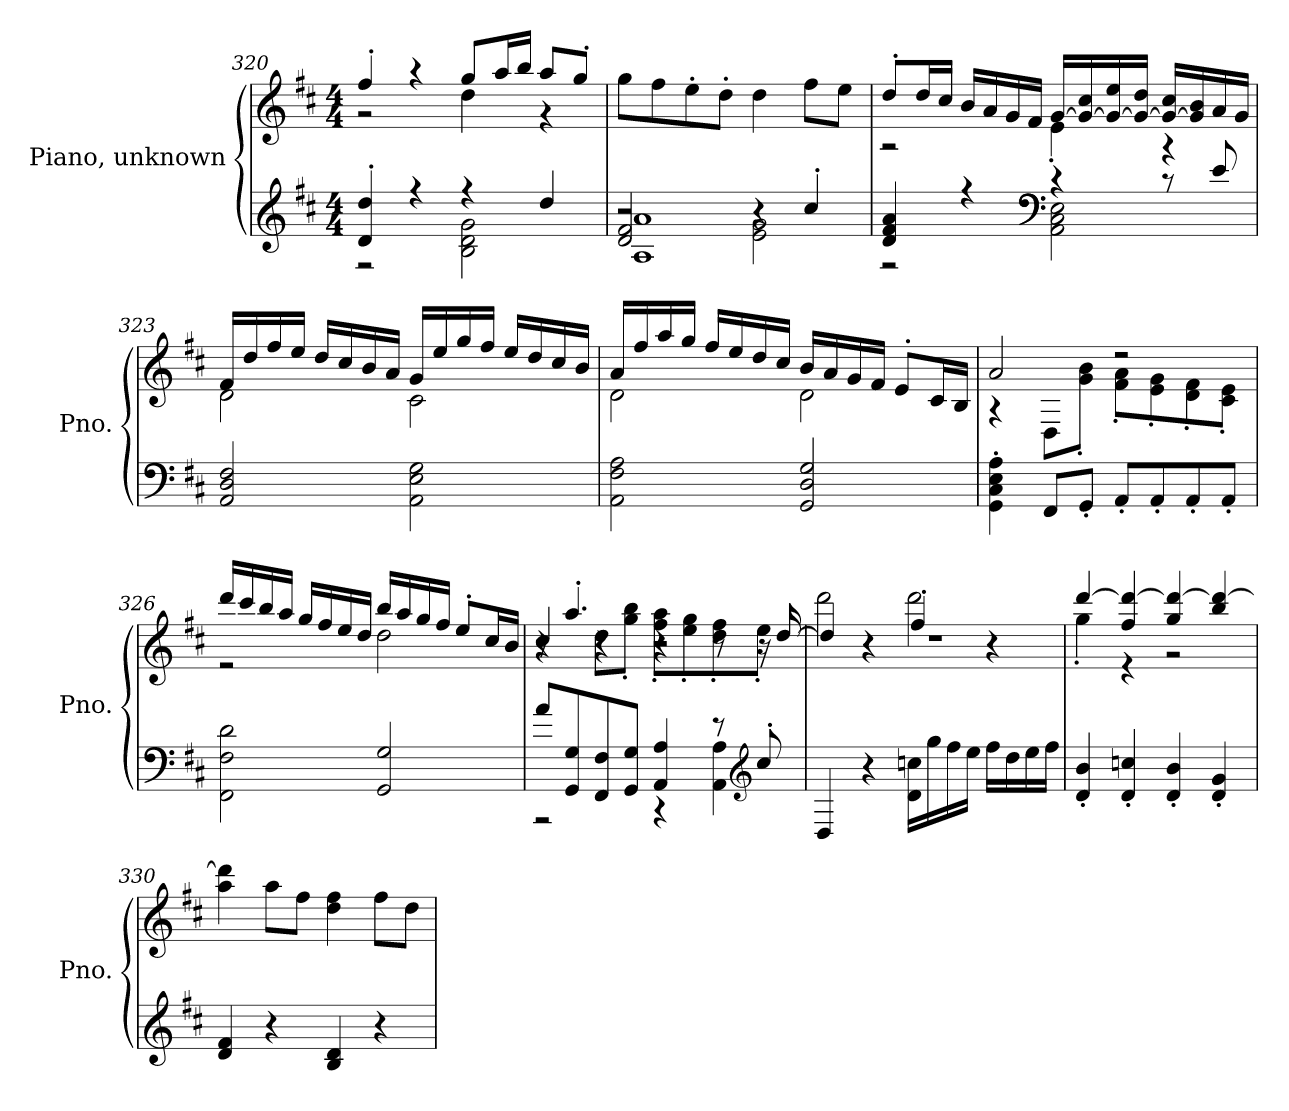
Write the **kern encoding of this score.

**kern	**kern
*part1	*part1
*staff2	*staff1
*I"Piano, unknown	*
*I'Pno.	*
*clefG2	*clefG2
*k[f#c#]	*k[f#c#]
*M4/4	*M4/4
=320	=320
*^	*^
4d/' 4dd/'	2r	4ff#'/	2r
4r	.	4r	.
4r	2B\ 2d\ 2g\	8gg/L	4dd\
.	.	16aa/L	.
.	.	16bb/JJ	.
4dd/	.	8aa/L	4r
.	.	8gg'/J	.
*	*	*v	*v
=321	=321	=321
*	*^	*
2d/ 2f#/	2r	1A 1a	8gg\L
.	.	.	8ff#\
.	.	.	8ee'\
.	.	.	8dd'\J
4r	2e\ 2g\	.	4dd\
4cc#'/	.	.	8ff#\L
.	.	.	8ee\J
*	*v	*v	*
!!LO:PB:g=z
=322	=322	=322
*	*	*^
4d/ 4f#/ 4a/	2r	8dd'/L	2r
.	.	16dd/L	.
.	.	16cc#/JJ	.
4r	.	16b/LL	.
.	.	16a/	.
.	.	16g/	.
.	.	16f#/JJ	.
*clefF4	*	*	*
4r	2AA\ 2C#\ 2E\	[16g/LL	4e'\
.	.	16g/_ 16cc#/	.
.	.	16g/_ 16ee/	.
.	.	16g/_ 16dd/JJ	.
8r	.	16g/_ 16cc#/LL	4r
.	.	16g/] 16b/	.
8e/	.	16a/	.
.	.	16g/JJ	.
*v	*v	*	*
=323	=323	=323
2AA/ 2D/ 2F#/	16f#/LL	2d\
.	16dd/	.
.	16ff#/	.
.	16ee/JJ	.
.	16dd/LL	.
.	16cc#/	.
.	16b/	.
.	16a/JJ	.
2AA\ 2E\ 2G\	16g/LL	2c#\
.	16ee/	.
.	16gg/	.
.	16ff#/JJ	.
.	16ee/LL	.
.	16dd/	.
.	16cc#/	.
.	16b/JJ	.
!!LO:LB:g=z	!!
=324	=324	=324
2AA\ 2F#\ 2A\	16a/LL	2d\
.	16ff#/	.
.	16aa/	.
.	16gg/JJ	.
.	16ff#/LL	.
.	16ee/	.
.	16dd/	.
.	16cc#/JJ	.
2GG/ 2D/ 2G/	16b/LL	2d\
.	16a/	.
.	16g/	.
.	16f#/JJ	.
.	8e'/L	.
.	16c#/L	.
.	16B/JJ	.
=325	=325	=325
4GG\' 4C#\' 4E\' 4A\'	2a/	4r
8FF#/L	.	8D\L
8GG'/J	.	8g\' 8b\'J
8AA'/L	2r	8f#\' 8a\'L
8AA'/	.	8e\' 8g\'
8AA'/	.	8d\' 8f#\'
8AA'/J	.	8c#\' 8e\'J
=326	=326	=326
2FF#\ 2F#\ 2d\	16ddd/LL	2r
.	16ccc#/	.
.	16bb/	.
.	16aa/JJ	.
.	16gg/LL	.
.	16ff#/	.
.	16ee/	.
.	16dd/JJ	.
2GG/ 2G/	16bb/LL	2dd\
.	16aa/	.
.	16gg/	.
.	16ff#/JJ	.
.	8ee'/L	.
.	16cc#/L	.
.	16b/JJ	.
!!LO:LB:g=z
=327	=327	=327
*^	*	*^
8a/L	2r	8r	4r	4cc#/
8GG/ 8G/	.	4.aa'/	.	.
8FF#/ 8F#/	.	.	8dd\L	4r
8GG/ 8G/J	.	.	8gg\' 8bb\'J	.
4AA/ 4A/	4r	2r	8ff#\' 8aa\'L	4r
.	.	.	8ee\' 8gg\'	.
8r	4AA\ 4A\	.	8dd\' 8ff#\'	8r
*clefG2	*	*	*	*
8cc#'/	.	.	8ee'\J	16r
.	.	.	.	[16dd/
*v	*v	*	*	*
=328	=328	=328	=328
4D/	1r	2ddd\	4dd/]
4r	.	.	4r
16d\ 16ccn\LL	.	2ddd\	4ff#'/
16gg\	.	.	.
16ff#\	.	.	.
16ee\JJ	.	.	.
16ff#\LL	.	.	4r
16dd\	.	.	.
16ee\	.	.	.
16ff#\JJ	.	.	.
*	*	*v	*v
=329	=329	=329
4d/' 4b/'	[4ddd/	4gg'\
4d/' 4ccn/'	4ff#/ 4ddd/_	4r
4d/' 4b/'	4gg/ 4ddd/_	2r
4d/' 4g/'	4bb/ 4ddd/_	.
*	*v	*v
=330	=330
4d/ 4f#/	4aa\ 4ddd\]
4r	8aa\L
.	8ff#\J
4B/ 4d/	4dd\ 4ff#\
4r	8ff#\L
.	8dd\J
=	=
*-	*-
